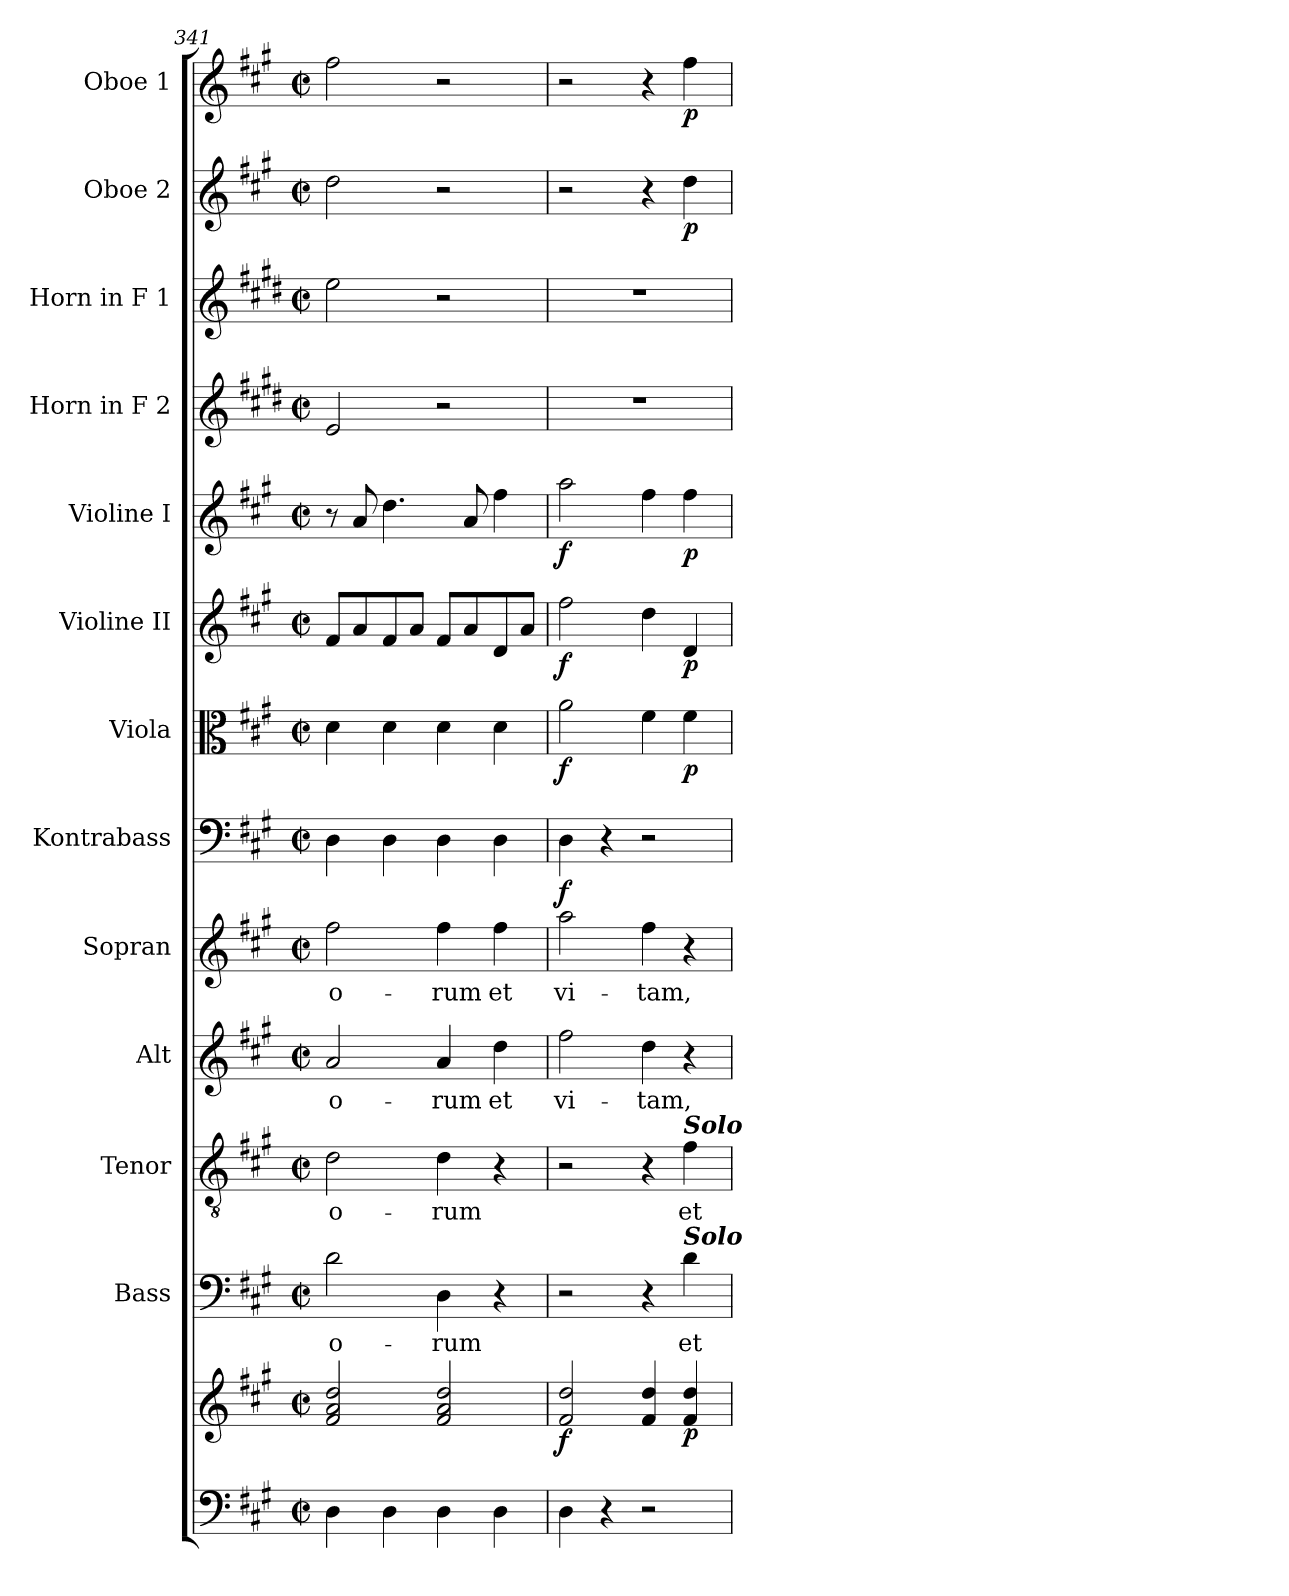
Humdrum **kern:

**kern	**kern	**dynam	**kern	**text	**kern	**text	**kern	**text	**kern	**text	**kern	**dynam	**kern	**dynam	**kern	**dynam	**kern	**dynam	**kern	**kern	**kern	**dynam	**kern	**dynam
*part13	*part13	*part13	*part12	*part12	*part11	*part11	*part10	*part10	*part9	*part9	*part8	*part8	*part7	*part7	*part6	*part6	*part5	*part5	*part4	*part3	*part2	*part2	*part1	*part1
*staff14	*staff13	*staff13/14	*staff12	*staff12	*staff11	*staff11	*staff10	*staff10	*staff9	*staff9	*staff8	*staff8	*staff7	*staff7	*staff6	*staff6	*staff5	*staff5	*staff4	*staff3	*staff2	*staff2	*staff1	*staff1
*	*	*	*I"Bass	*	*I"Tenor	*	*I"Alt	*	*I"Sopran	*	*I"Kontrabass	*	*I"Viola	*	*I"Violine II	*	*I"Violine I	*	*I"Horn in F 2	*I"Horn in F 1	*I"Oboe 2	*	*I"Oboe 1	*
*	*	*	*I'B.	*	*I'T.	*	*I'A.	*	*I'S.	*	*I'Kb.	*	*I'Vla.	*	*I'Vl. II	*	*I'Vl. I	*	*	*	*I'Ob.. 2	*	*I'Ob. 1	*
*clefF4	*clefG2	*	*clefF4	*	*clefGv2	*	*clefG2	*	*clefG2	*	*clefF4	*	*clefC3	*	*clefG2	*	*clefG2	*	*clefG2	*clefG2	*clefG2	*	*clefG2	*
*	*	*	*	*	*	*	*	*	*	*	*ITrd7c12	*	*	*	*	*	*	*	*ITrd4c7	*ITrd4c7	*	*	*	*
*k[f#c#g#]	*k[f#c#g#]	*	*k[f#c#g#]	*	*k[f#c#g#]	*	*k[f#c#g#]	*	*k[f#c#g#]	*	*k[f#c#g#]	*	*k[f#c#g#]	*	*k[f#c#g#]	*	*k[f#c#g#]	*	*k[f#c#g#]	*k[f#c#g#]	*k[f#c#g#]	*	*k[f#c#g#]	*
*A:	*A:	*	*A:	*	*A:	*	*A:	*	*A:	*	*A:	*	*A:	*	*A:	*	*A:	*	*A:	*A:	*A:	*	*A:	*
*M2/2	*M2/2	*	*M2/2	*	*M2/2	*	*M2/2	*	*M2/2	*	*M2/2	*	*M2/2	*	*M2/2	*	*M2/2	*	*M2/2	*M2/2	*M2/2	*	*M2/2	*
*met(c|)	*met(c|)	*	*met(c|)	*	*met(c|)	*	*met(c|)	*	*met(c|)	*	*met(c|)	*	*met(c|)	*	*met(c|)	*	*met(c|)	*	*met(c|)	*met(c|)	*met(c|)	*	*met(c|)	*
=341	=341	=341	=341	=341	=341	=341	=341	=341	=341	=341	=341	=341	=341	=341	=341	=341	=341	=341	=341	=341	=341	=341	=341	=341
!	!	!	!	!LO:LY:b	!	!LO:LY:b	!	!LO:LY:b	!	!LO:LY:b	!	!	!	!	!	!	!	!	!	!	!	!	!	!
4D\	2f#/ 2a/ 2dd/	.	2d\	-o-	2d\	-o-	2a/	-o-	2ff#\	-o-	4DD\	.	4d\	.	8f#/L	.	8r	.	2A/	2a\	2dd\	.	2ff#\	.
.	.	.	.	.	.	.	.	.	.	.	.	.	.	.	8a/	.	8a/	.	.	.	.	.	.	.
4D\	.	.	.	.	.	.	.	.	.	.	4DD\	.	4d\	.	8f#/	.	4.dd\	.	.	.	.	.	.	.
.	.	.	.	.	.	.	.	.	.	.	.	.	.	.	8a/J	.	.	.	.	.	.	.	.	.
!	!	!	!	!LO:LY:b	!	!LO:LY:b	!	!LO:LY:b	!	!LO:LY:b	!	!	!	!	!	!	!	!	!	!	!	!	!	!
4D\	2f#/ 2a/ 2dd/	.	4D\	-rum	4d\	-rum	4a/	-rum	4ff#\	-rum	4DD\	.	4d\	.	8f#/L	.	.	.	2r	2r	2r	.	2r	.
.	.	.	.	.	.	.	.	.	.	.	.	.	.	.	8a/	.	8a/	.	.	.	.	.	.	.
!	!	!	!	!	!	!	!	!LO:LY:b	!	!LO:LY:b	!	!	!	!	!	!	!	!	!	!	!	!	!	!
4D\	.	.	4r	.	4r	.	4dd\	et	4ff#\	et	4DD\	.	4d\	.	8d/	.	4ff#\	.	.	.	.	.	.	.
.	.	.	.	.	.	.	.	.	.	.	.	.	.	.	8a/J	.	.	.	.	.	.	.	.	.
=342	=342	=342	=342	=342	=342	=342	=342	=342	=342	=342	=342	=342	=342	=342	=342	=342	=342	=342	=342	=342	=342	=342	=342	=342
!	!	!LO:DY:b	!	!	!	!	!	!LO:LY:b	!	!LO:LY:b	!	!LO:DY:b	!	!LO:DY:b	!	!LO:DY:b	!	!LO:DY:b	!	!	!	!	!	!
4D\	2f#/ 2dd/	f	2r	.	2r	.	2ff#\	vi-	2aa\	vi-	4DD\	f	2a\	f	2ff#\	f	2aa\	f	1r	1r	2r	.	2r	.
4r	.	.	.	.	.	.	.	.	.	.	4r	.	.	.	.	.	.	.	.	.	.	.	.	.
!	!	!	!	!	!	!	!	!LO:LY:b	!	!LO:LY:b	!	!	!	!	!	!	!	!	!	!	!	!	!	!
2r	4f#/ 4dd/	.	4r	.	4r	.	4dd\	-tam,	4ff#\	-tam,	2r	.	4f#\	.	4dd\	.	4ff#\	.	.	.	4r	.	4r	.
!	!	!	!	!	!LO:TX:a:Bi:t=Solo	!	!	!	!	!	!	!	!	!	!	!	!	!	!	!	!	!	!	!
!	!	!	!LO:TX:a:Bi:t=Solo	!	!	!	!	!	!	!	!	!	!	!	!	!	!	!	!	!	!	!	!	!
!	!	!LO:DY:b	!	!LO:LY:b	!	!LO:LY:b	!	!	!	!	!	!	!	!LO:DY:b	!	!LO:DY:b	!	!LO:DY:b	!	!	!	!LO:DY:b	!	!LO:DY:b
.	4f#/ 4dd/	p	4d\	et	4f#\	et	4r	.	4r	.	.	.	4f#\	p	4d/	p	4ff#\	p	.	.	4dd\	p	4ff#\	p
=	=	=	=	=	=	=	=	=	=	=	=	=	=	=	=	=	=	=	=	=	=	=	=	=
*-	*-	*-	*-	*-	*-	*-	*-	*-	*-	*-	*-	*-	*-	*-	*-	*-	*-	*-	*-	*-	*-	*-	*-	*-
